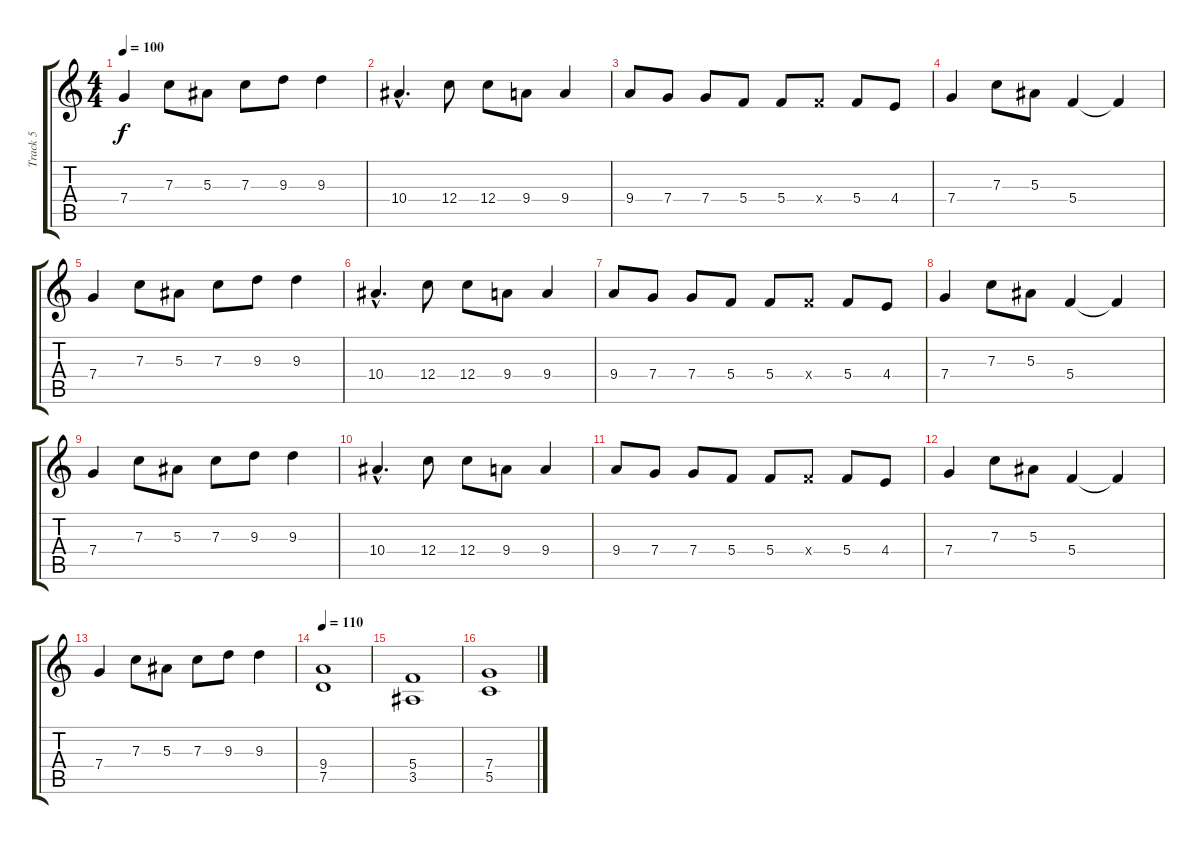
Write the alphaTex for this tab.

\track ("Track 5" "Track 5") {instrument distortionguitar}
\staff {score tabs}
\tuning (D4 A3 F3 C3 G2 D2) {hide}
\ts (4 4)
\tempo 100
\clef g2
\ks c
7.4.4{dy f} 7.3.8 5.3.8 7.3.8 9.3.8 9.3.4 |
10.4{hac}.4{d} 12.4.8 12.4.8 9.4.8 9.4.4 |
9.4.8 7.4.8 7.4.8 5.4.8 5.4.8 5.4{x}.8 5.4.8 4.4.8 |
7.4.4 7.3.8 5.3.8 5.4.4 5.4{t}.4 |
7.4.4 7.3.8 5.3.8 7.3.8 9.3.8 9.3.4 |
10.4{hac}.4{d} 12.4.8 12.4.8 9.4.8 9.4.4 |
9.4.8 7.4.8 7.4.8 5.4.8 5.4.8 5.4{x}.8 5.4.8 4.4.8 |
7.4.4 7.3.8 5.3.8 5.4.4 5.4{t}.4 |
7.4.4 7.3.8 5.3.8 7.3.8 9.3.8 9.3.4 |
10.4{hac}.4{d} 12.4.8 12.4.8 9.4.8 9.4.4 |
9.4.8 7.4.8 7.4.8 5.4.8 5.4.8 5.4{x}.8 5.4.8 4.4.8 |
7.4.4 7.3.8 5.3.8 5.4.4 5.4{t}.4 |
7.4.4 7.3.8 5.3.8 7.3.8 9.3.8 9.3.4 |
\tempo 110
(9.4 7.5).1 |
(5.4 3.5).1 |
(7.4 5.5).1
